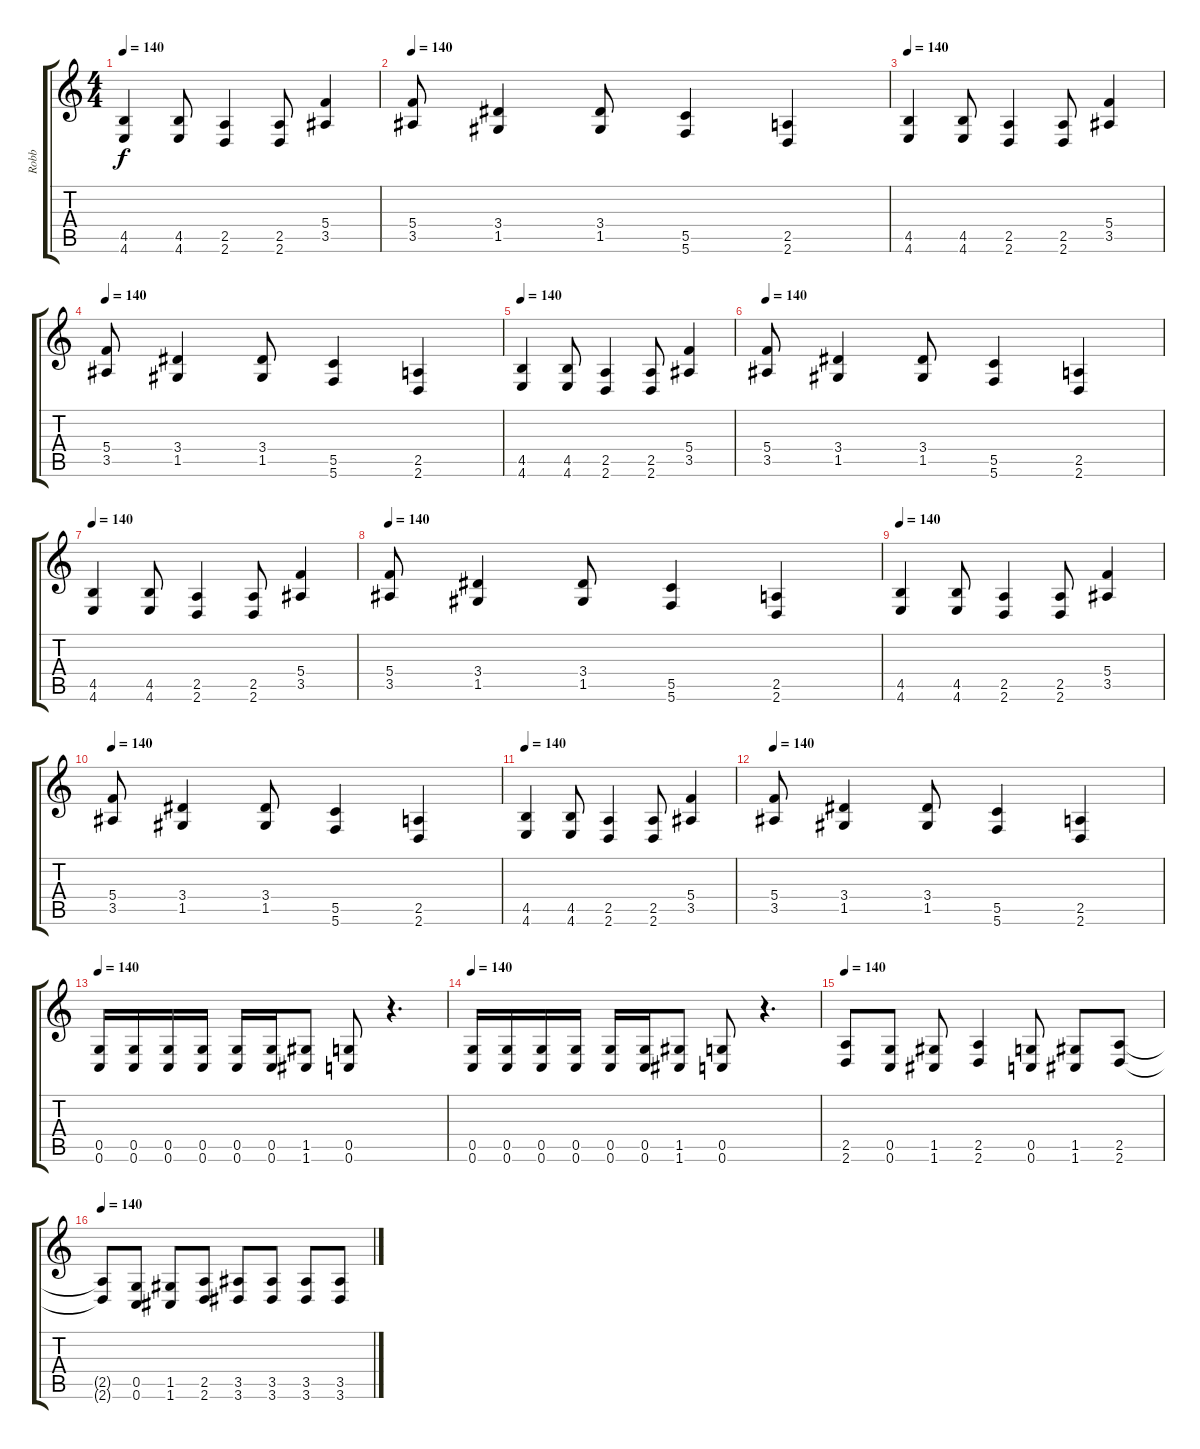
\track ("Robb" "Robb") {instrument distortionguitar}
\staff {score tabs}
\tuning (D4 A3 F3 C3 G2 C2) {hide}
\ts (4 4)
\tempo 140
\clef g2
\ks c
(4.5 4.6).4{dy f} (4.5 4.6).8 (2.5 2.6).4 (2.5 2.6).8 (5.4 3.5).4 |
\tempo 140
(5.4 3.5).8 (3.4 1.5).4 (3.4 1.5).8 (5.5 5.6).4 (2.5 2.6).4 |
\tempo 140
(4.5 4.6).4 (4.5 4.6).8 (2.5 2.6).4 (2.5 2.6).8 (5.4 3.5).4 |
\tempo 140
(5.4 3.5).8 (3.4 1.5).4 (3.4 1.5).8 (5.5 5.6).4 (2.5 2.6).4 |
\tempo 140
(4.5 4.6).4 (4.5 4.6).8 (2.5 2.6).4 (2.5 2.6).8 (5.4 3.5).4 |
\tempo 140
(5.4 3.5).8 (3.4 1.5).4 (3.4 1.5).8 (5.5 5.6).4 (2.5 2.6).4 |
\tempo 140
(4.5 4.6).4 (4.5 4.6).8 (2.5 2.6).4 (2.5 2.6).8 (5.4 3.5).4 |
\tempo 140
(5.4 3.5).8 (3.4 1.5).4 (3.4 1.5).8 (5.5 5.6).4 (2.5 2.6).4 |
\tempo 140
(4.5 4.6).4 (4.5 4.6).8 (2.5 2.6).4 (2.5 2.6).8 (5.4 3.5).4 |
\tempo 140
(5.4 3.5).8 (3.4 1.5).4 (3.4 1.5).8 (5.5 5.6).4 (2.5 2.6).4 |
\tempo 140
(4.5 4.6).4 (4.5 4.6).8 (2.5 2.6).4 (2.5 2.6).8 (5.4 3.5).4 |
\tempo 140
(5.4 3.5).8 (3.4 1.5).4 (3.4 1.5).8 (5.5 5.6).4 (2.5 2.6).4 |
\tempo 140
(0.5 0.6).16 (0.5 0.6).16 (0.5 0.6).16 (0.5 0.6).16 (0.5 0.6).16 (0.5 0.6).16 (1.5 1.6).8 (0.5 0.6).8 r.4{d} |
\tempo 140
(0.5 0.6).16 (0.5 0.6).16 (0.5 0.6).16 (0.5 0.6).16 (0.5 0.6).16 (0.5 0.6).16 (1.5 1.6).8 (0.5 0.6).8 r.4{d} |
\tempo 140
(2.5 2.6).8 (0.5 0.6).8 (1.5 1.6).8 (2.5 2.6).4 (0.5 0.6).8 (1.5 1.6).8 (2.5 2.6).8 |
\tempo 140
(2.5{t} 2.6{t}).8 (0.5 0.6).8 (1.5 1.6).8 (2.5 2.6).8 (3.5 3.6).8 (3.5 3.6).8 (3.5 3.6).8 (3.5 3.6).8
